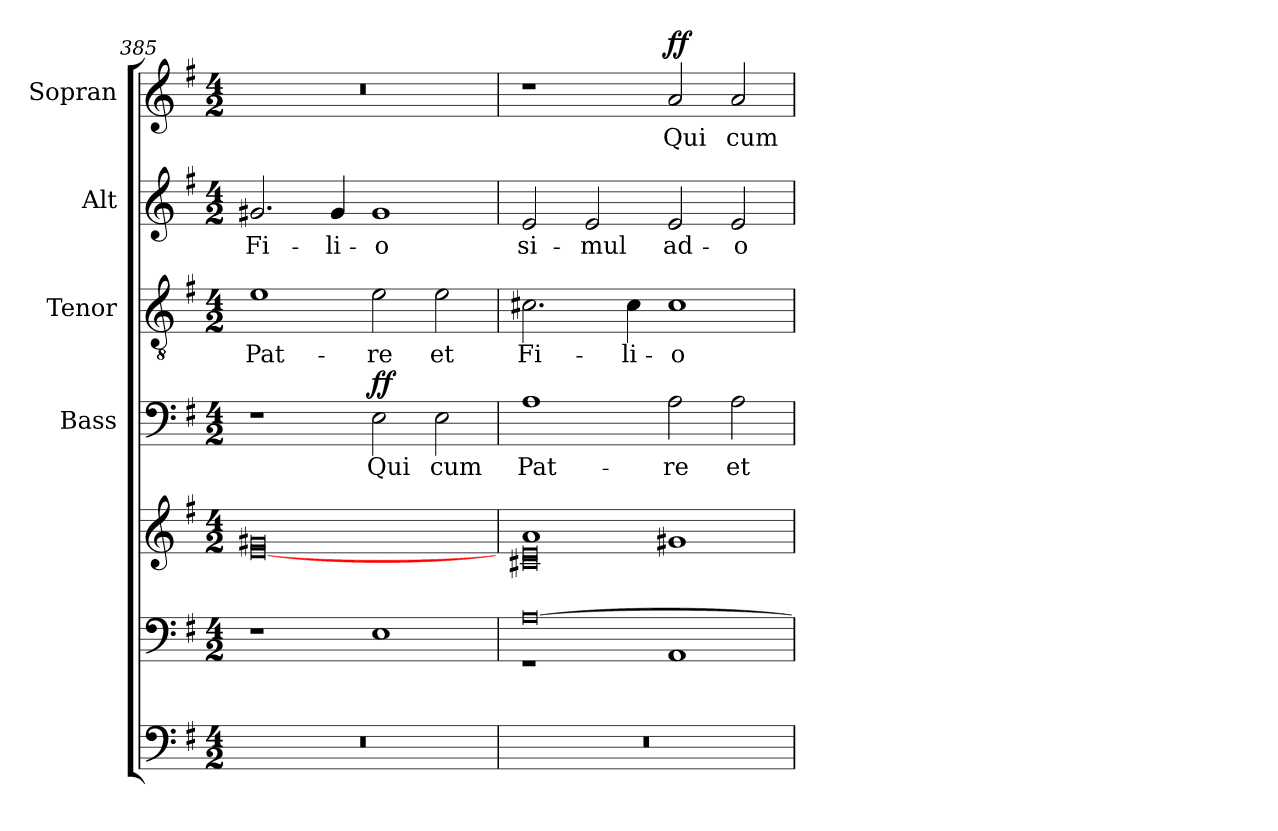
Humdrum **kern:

**kern	**kern	**kern	**kern	**text	**dynam	**kern	**text	**kern	**text	**kern	**text	**dynam
*part6	*part5	*part5	*part4	*part4	*part4	*part3	*part3	*part2	*part2	*part1	*part1	*part1
*staff7	*staff6	*staff5	*staff4	*staff4	*staff4	*staff3	*staff3	*staff2	*staff2	*staff1	*staff1	*staff1
*	*	*	*I"Bass	*	*	*I"Tenor	*	*I"Alt	*	*I"Sopran	*	*
*	*	*	*I'B.	*	*	*I'T.	*	*I'A.	*	*I'S.	*	*
*clefF4	*clefF4	*clefG2	*clefF4	*	*	*clefGv2	*	*clefG2	*	*clefG2	*	*
*k[f#]	*k[f#]	*k[f#]	*k[f#]	*	*	*k[f#]	*	*k[f#]	*	*k[f#]	*	*
*G:	*G:	*G:	*G:	*	*	*G:	*	*G:	*	*G:	*	*
*M4/2	*M4/2	*M4/2	*M4/2	*	*	*M4/2	*	*M4/2	*	*M4/2	*	*
=385	=385	=385	=385	=385	=385	=385	=385	=385	=385	=385	=385	=385
!	!	!	!	!	!	!	!LO:LY:b	!	!LO:LY:b	!	!	!
0r	1r	[0e 0g#X	1r	.	.	1e	Pat-	2.g#X/	Fi-	0r	.	.
!	!	!	!	!	!	!	!	!	!LO:LY:b	!	!	!
.	.	.	.	.	.	.	.	4g#/	-li-	.	.	.
!	!	!	!	!LO:LY:b	!LO:DY:a	!	!LO:LY:b	!	!LO:LY:b	!	!	!
.	1E	.	2E\	Qui	ff	2e\	-re	1g#	-o	.	.	.
!	!	!	!	!LO:LY:b	!	!	!LO:LY:b	!	!	!	!	!
.	.	.	2E\	cum	.	2e\	et	.	.	.	.	.
=386	=386	=386	=386	=386	=386	=386	=386	=386	=386	=386	=386	=386
*	*^	*^	*	*	*	*	*	*	*	*	*	*
!	!	!	!	!	!	!LO:LY:b	!	!	!LO:LY:b	!	!LO:LY:b	!	!	!
0r	[>0A	1rGG	1a	0c#X 0e	1A	Pat-	.	2.c#X\	Fi-	2e/	si-	1r	.	.
!	!	!	!	!	!	!	!	!	!	!	!LO:LY:b	!	!	!
.	.	.	.	.	.	.	.	.	.	2e/	-mul	.	.	.
!	!	!	!	!	!	!	!	!	!LO:LY:b	!	!	!	!	!
.	.	.	.	.	.	.	.	4c#\	-li-	.	.	.	.	.
!	!	!	!	!	!	!LO:LY:b	!	!	!LO:LY:b	!	!LO:LY:b	!	!LO:LY:b	!LO:DY:a
.	.	1AA	1g#X	.	2A\	-re	.	1c#	-o	2e/	ad-	2a/	Qui	ff
!	!	!	!	!	!	!LO:LY:b	!	!	!	!	!LO:LY:b	!	!LO:LY:b	!
.	.	.	.	.	2A\	et	.	.	.	2e/	-o-	2a/	cum	.
*	*v	*v	*	*	*	*	*	*	*	*	*	*	*	*
*	*	*v	*v	*	*	*	*	*	*	*	*	*	*
=	=	=	=	=	=	=	=	=	=	=	=	=
*-	*-	*-	*-	*-	*-	*-	*-	*-	*-	*-	*-	*-
